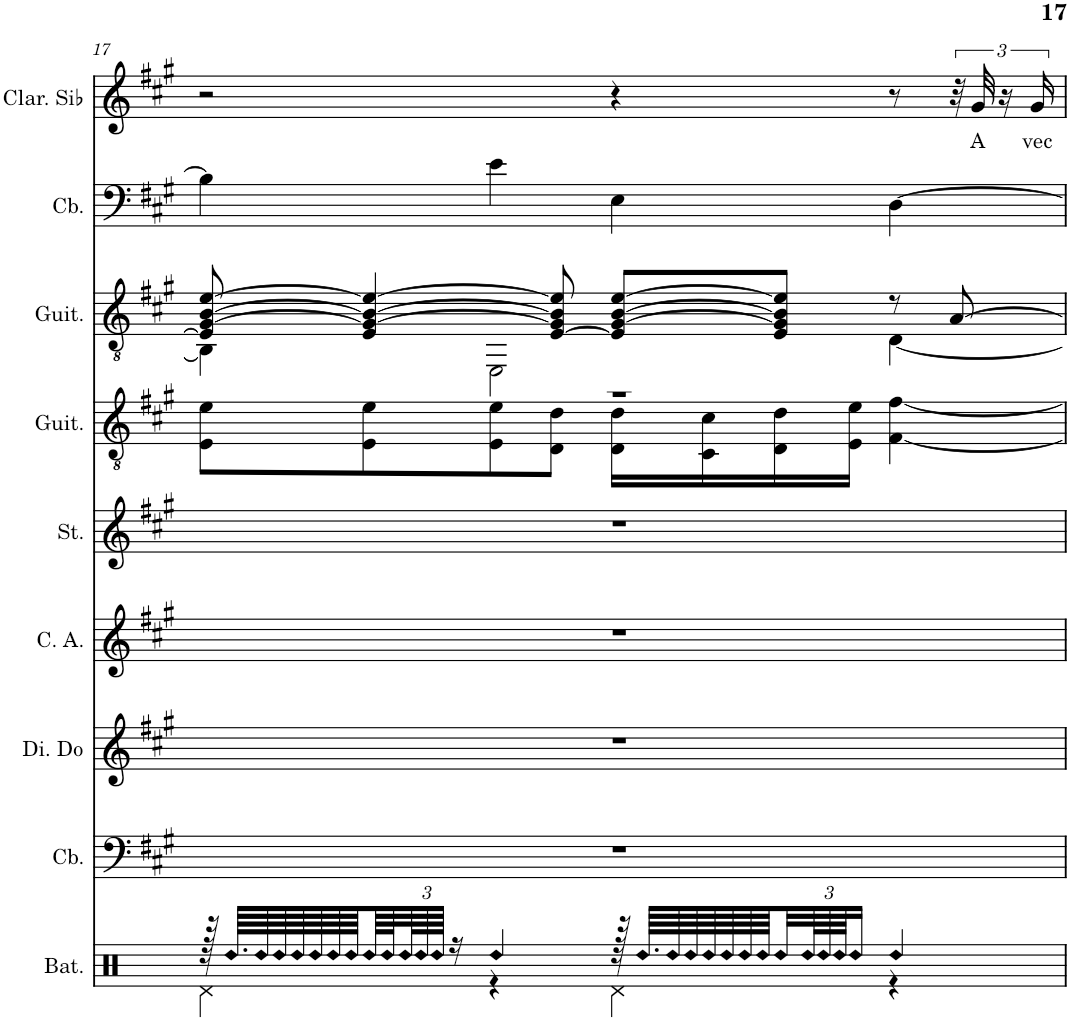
**kern	**kern	**kern	**kern	**kern	**kern	**kern	**kern	**kern	**text
*part9	*part8	*part7	*part6	*part5	*part4	*part3	*part2	*part1	*part1
*staff9	*staff8	*staff7	*staff6	*staff5	*staff4	*staff3	*staff2	*staff1	*staff1
*I"Batterie, Drums	*I"Contrebasse, Acoustic Bass	*I"Dizi en Do, Piccolo	*I"Cor anglais, English Horn	*I"Cordes, String Ensemble 2	*I"Guitare acoustique, Acoustic Guitar (steel)	*I"Guitare classique, Acoustic Guitar (nylon)	*I"Contrebasse, Acoustic Bass	*I"Clarinette en Sib	*
*I'Bat.	*I'Cb.	*I'Di. Do	*I'C. A.	*I'St.	*I'Guit.	*I'Guit.	*I'Cb.	*I'Clar. Sib	*
!!LO:PB:g=z
*clefX	*clefF4	*clefG2	*clefG2	*clefG2	*clefGv2	*clefGv2	*clefF4	*clefG2	*
*	*Trd7c12	*Trd-7c-12	*Trd4c7	*	*	*	*Trd7c12	*Trd1c2	*
*k[]	*k[f#c#g#]	*k[f#c#g#]	*k[f#c#g#]	*k[f#c#g#]	*k[f#c#g#]	*k[f#c#g#]	*k[f#c#g#]	*k[f#c#g#]	*
*M4/4	*M4/4	*M4/4	*M4/4	*M4/4	*M4/4	*M4/4	*M4/4	*M4/4	*
=17	=17	=17	=17	=17	=17	=17	=17	=17	=17
*^	*	*	*	*	*^	*^	*	*	*
128r	4Rd\	1r	1r	1r	1r	1r	8E\ 8e\L	8E/] [8G#/ [8B/ [8e/	4BB\]	4B\]	2r	.
!LO:N:head=diamond	!	!	!	!	!	!	!	!	!	!	!	!
64.Rdd/LLLL	.	.	.	.	.	.	.	.	.	.	.	.
!LO:N:head=diamond	!	!	!	!	!	!	!	!	!	!	!	!
64Rdd/	.	.	.	.	.	.	.	.	.	.	.	.
!LO:N:head=diamond	!	!	!	!	!	!	!	!	!	!	!	!
64Rdd/	.	.	.	.	.	.	.	.	.	.	.	.
!LO:N:head=diamond	!	!	!	!	!	!	!	!	!	!	!	!
64Rdd/	.	.	.	.	.	.	.	.	.	.	.	.
!LO:N:head=diamond	!	!	!	!	!	!	!	!	!	!	!	!
64Rdd/	.	.	.	.	.	.	.	.	.	.	.	.
!LO:N:head=diamond	!	!	!	!	!	!	!	!	!	!	!	!
64Rdd/	.	.	.	.	.	.	.	.	.	.	.	.
!LO:N:head=diamond	!	!	!	!	!	!	!	!	!	!	!	!
64Rdd/	.	.	.	.	.	.	.	.	.	.	.	.
!LO:N:head=diamond	!	!	!	!	!	!	!	!	!	!	!	!
64Rdd/	.	.	.	.	.	.	8E\ 8e\	4E/ 4G#/_ 4B/_ 4e/_	.	.	.	.
!LO:N:head=diamond	!	!	!	!	!	!	!	!	!	!	!	!
64Rdd/	.	.	.	.	.	.	.	.	.	.	.	.
*Xbrackettup	*	*	*	*	*	*	*	*	*	*	*	*
!LO:N:head=diamond	!	!	!	!	!	!	!	!	!	!	!	!
96Rdd/	.	.	.	.	.	.	.	.	.	.	.	.
!LO:N:head=diamond	!	!	!	!	!	!	!	!	!	!	!	!
96Rdd/	.	.	.	.	.	.	.	.	.	.	.	.
!LO:N:head=diamond	!	!	!	!	!	!	!	!	!	!	!	!
96Rdd/JJJJ	.	.	.	.	.	.	.	.	.	.	.	.
16r	.	.	.	.	.	.	.	.	.	.	.	.
!LO:N:head=diamond	!	!	!	!	!	!	!	!	!	!	!	!
4Rdd/	4r	.	.	.	.	.	8E\ 8e\	.	2EE\	4e\	.	.
.	.	.	.	.	.	.	8D\ 8d\J	[8E/ 8G#/] 8B/] 8e/]	.	.	.	.
128r	4Rd\	.	.	.	.	.	16D\ 16d\LL	8E/] [8G#/ [8B/ [8e/L	.	4E\	4r	.
!LO:N:head=diamond	!	!	!	!	!	!	!	!	!	!	!	!
64.Rdd/LLLL	.	.	.	.	.	.	.	.	.	.	.	.
!LO:N:head=diamond	!	!	!	!	!	!	!	!	!	!	!	!
64Rdd/	.	.	.	.	.	.	.	.	.	.	.	.
!LO:N:head=diamond	!	!	!	!	!	!	!	!	!	!	!	!
64Rdd/	.	.	.	.	.	.	.	.	.	.	.	.
!LO:N:head=diamond	!	!	!	!	!	!	!	!	!	!	!	!
64Rdd/	.	.	.	.	.	.	16C#\ 16c#\	.	.	.	.	.
!LO:N:head=diamond	!	!	!	!	!	!	!	!	!	!	!	!
64Rdd/	.	.	.	.	.	.	.	.	.	.	.	.
!LO:N:head=diamond	!	!	!	!	!	!	!	!	!	!	!	!
64Rdd/	.	.	.	.	.	.	.	.	.	.	.	.
!LO:N:head=diamond	!	!	!	!	!	!	!	!	!	!	!	!
64Rdd/J	.	.	.	.	.	.	.	.	.	.	.	.
!LO:N:head=diamond	!	!	!	!	!	!	!	!	!	!	!	!
32Rdd/	.	.	.	.	.	.	16D\ 16d\	8E/ 8G#/] 8B/] 8e/]J	.	.	.	.
!LO:N:head=diamond	!	!	!	!	!	!	!	!	!	!	!	!
96Rdd/L	.	.	.	.	.	.	.	.	.	.	.	.
!LO:N:head=diamond	!	!	!	!	!	!	!	!	!	!	!	!
96Rdd/	.	.	.	.	.	.	.	.	.	.	.	.
!LO:N:head=diamond	!	!	!	!	!	!	!	!	!	!	!	!
96Rdd/JJ	.	.	.	.	.	.	.	.	.	.	.	.
!LO:N:head=diamond	!	!	!	!	!	!	!	!	!	!	!	!
16Rdd/JJ	.	.	.	.	.	.	16E\ 16e\JJ	.	.	.	.	.
!LO:N:head=diamond	!	!	!	!	!	!	!	!	!	!	!	!
4Rdd/	4r	.	.	.	.	.	[4F#\ [4f#\	8r	[4D\	[4D\	8r	.
.	.	.	.	.	.	.	.	[8A/	.	.	48r	.
!	!	!	!	!	!	!	!	!	!	!	!	!LO:LY:b
.	.	.	.	.	.	.	.	.	.	.	48g#/	A
.	.	.	.	.	.	.	.	.	.	.	24r	.
!	!	!	!	!	!	!	!	!	!	!	!	!LO:LY:b
.	.	.	.	.	.	.	.	.	.	.	24g#/	vec
*	*	*	*	*	*	*v	*v	*	*	*	*	*
*v	*v	*	*	*	*	*	*v	*v	*	*	*
=	=	=	=	=	=	=	=	=	=
*-	*-	*-	*-	*-	*-	*-	*-	*-	*-
